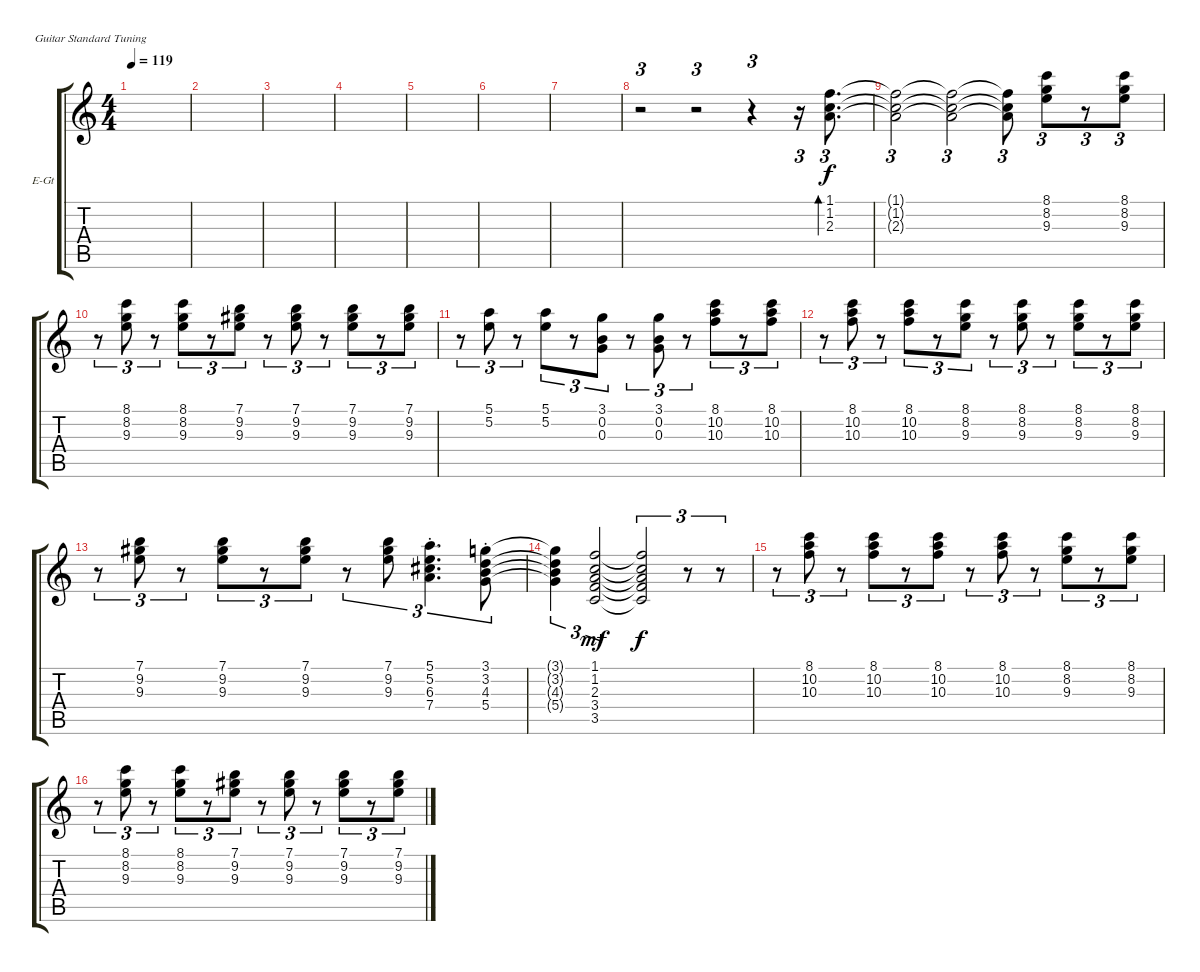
\defaultSystemsLayout 4
\bracketExtendMode groupsimilarinstruments
\firstSystemTrackNameOrientation horizontal
\otherSystemsTrackNameOrientation horizontal
\track ("Electric CLEAN guitar 2" "E-Gt") {instrument electricguitarclean}
\staff {score tabs}
\tuning (E4 B3 G3 D3 A2 E2)
\ts (4 4)
\tempo 119
\clef g2
\ks c
|
|
|
|
|
|
|
r.2{tu (3 2)} r.2{tu (3 2)} r.4{tu (3 2)} r.16{tu (3 2)} (2.3 1.2 1.1).8{d tu (3 2) bd 72} |
(2.3{t} 1.2{t} 1.1{t}).2{tu (3 2)} (2.3{t} 1.2{t} 1.1{t}).2{tu (3 2)} (2.3{t} 1.2{t} 1.1{t}).8{tu (3 2)} (8.1 8.2 9.3).8{tu (3 2)} r.8{tu (3 2)} (8.1 8.2 9.3).8{tu (3 2)} |
r.8{tu (3 2)} (8.1 8.2 9.3).8{tu (3 2)} r.8{tu (3 2)} (8.1 8.2 9.3).8{tu (3 2)} r.8{tu (3 2)} (9.3 9.2 7.1).8{tu (3 2)} r.8{tu (3 2)} (9.3 9.2 7.1).8{tu (3 2)} r.8{tu (3 2)} (9.3 9.2 7.1).8{tu (3 2)} r.8{tu (3 2)} (9.3 9.2 7.1).8{tu (3 2)} |
r.8{tu (3 2)} (5.1 5.2).8{tu (3 2)} r.8{tu (3 2)} (5.2 5.1).8{tu (3 2)} r.8{tu (3 2)} (3.1 0.2 0.3).8{tu (3 2)} r.8{tu (3 2)} (3.1 0.2 0.3).8{tu (3 2)} r.8{tu (3 2)} (8.1 10.2 10.3).8{tu (3 2)} r.8{tu (3 2)} (8.1 10.2 10.3).8{tu (3 2)} |
r.8{tu (3 2)} (8.1 10.2 10.3).8{tu (3 2)} r.8{tu (3 2)} (8.1 10.2 10.3).8{tu (3 2)} r.8{tu (3 2)} (8.1 8.2 9.3).8{tu (3 2)} r.8{tu (3 2)} (8.1 8.2 9.3).8{tu (3 2)} r.8{tu (3 2)} (8.1 8.2 9.3).8{tu (3 2)} r.8{tu (3 2)} (8.1 8.2 9.3).8{tu (3 2)} |
r.8{tu (3 2)} (9.3 9.2 7.1).8{tu (3 2)} r.8{tu (3 2)} (9.3 9.2 7.1).8{tu (3 2)} r.8{tu (3 2)} (9.3 9.2 7.1).8{tu (3 2)} r.8{tu (3 2)} (9.3 9.2 7.1).8{tu (3 2)} (5.1{st} 5.2{st} 6.3{st} 7.4{st}).4{d tu (3 2)} (3.1{st} 3.2{st} 4.3{st} 5.4{st}).8{tu (3 2)} |
(5.4{t} 4.3{t} 3.2{t} 3.1{t}).4{tu (3 2) dy f} (1.1 1.2 2.3 3.4 3.5).2{tu (3 2) dy mf} (3.5{t} 3.4{t} 2.3{t} 1.2{t} 1.1{t}).2{tu (3 2) dy f} r.8{tu (3 2)} r.8{tu (3 2)} |
r.8{tu (3 2)} (8.1 10.2 10.3).8{tu (3 2)} r.8{tu (3 2)} (8.1 10.2 10.3).8{tu (3 2)} r.8{tu (3 2)} (8.1 10.2 10.3).8{tu (3 2)} r.8{tu (3 2)} (8.1 10.2 10.3).8{tu (3 2)} r.8{tu (3 2)} (8.1 8.2 9.3).8{tu (3 2)} r.8{tu (3 2)} (8.1 8.2 9.3).8{tu (3 2)} |
r.8{tu (3 2)} (8.1 8.2 9.3).8{tu (3 2)} r.8{tu (3 2)} (8.1 8.2 9.3).8{tu (3 2)} r.8{tu (3 2)} (9.3 9.2 7.1).8{tu (3 2)} r.8{tu (3 2)} (9.3 9.2 7.1).8{tu (3 2)} r.8{tu (3 2)} (9.3 9.2 7.1).8{tu (3 2)} r.8{tu (3 2)} (9.3 9.2 7.1).8{tu (3 2)}
